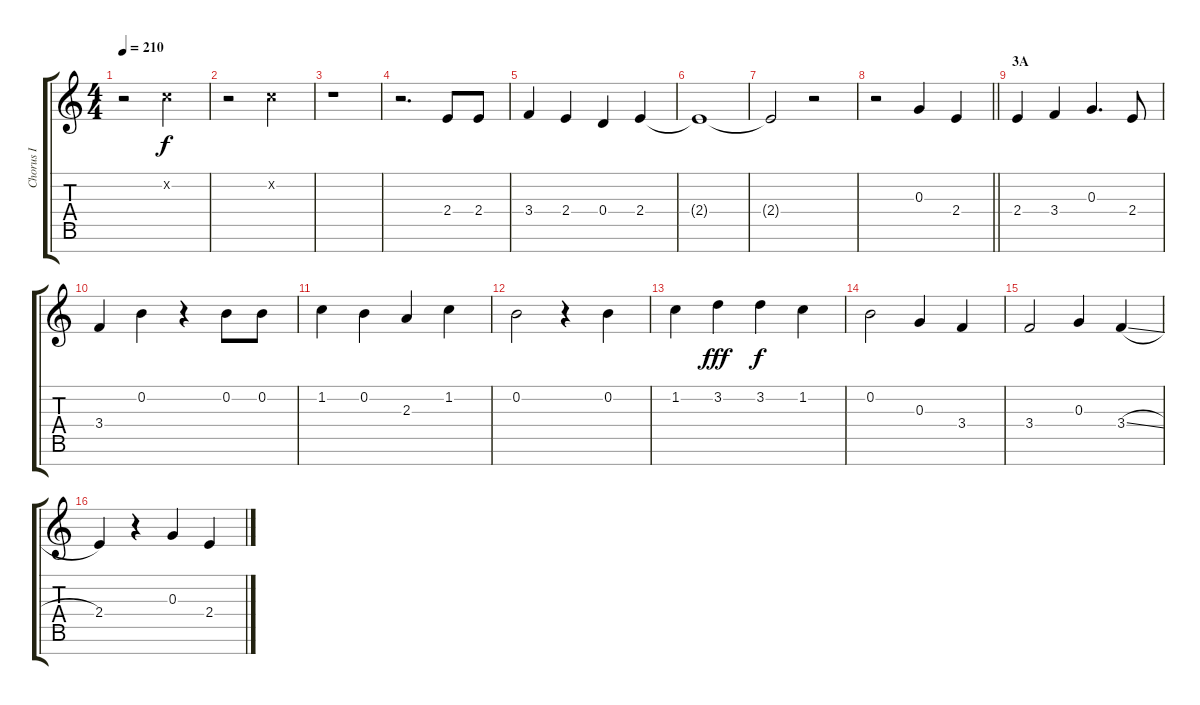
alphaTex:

\track ("Chorus I" "Chorus I") {instrument voiceoohs}
\staff {score tabs}
\tuning (E5 B4 G4 D4 A3 E3 B2) {hide}
\ts (4 4)
\tempo 210
\clef g2
\ks c
r.2{dy f} 1.2{x}.2 |
r.2 1.2{x}.2 |
r.1 |
r.2{d} 2.4.8 2.4.8 |
3.4.4 2.4.4 0.4.4 2.4.4 |
2.4{t}.1 |
2.4{t}.2 r.2 |
\barLineRight lightlight
r.2 0.3.4 2.4.4 |
\section ("" "3A")
2.4.4 3.4.4 0.3.4{d} 2.4.8 |
3.4.4 0.2.4 r.4 0.2.8 0.2.8 |
1.2.4 0.2.4 2.3.4 1.2.4 |
0.2.2 r.4 0.2.4 |
1.2.4 3.2.4{dy fff} 3.2.4{dy f} 1.2.4 |
0.2.2 0.3.4 3.4.4 |
3.4.2 0.3.4 3.4{sl}.4 |
2.4.4 r.4 0.3.4 2.4.4
